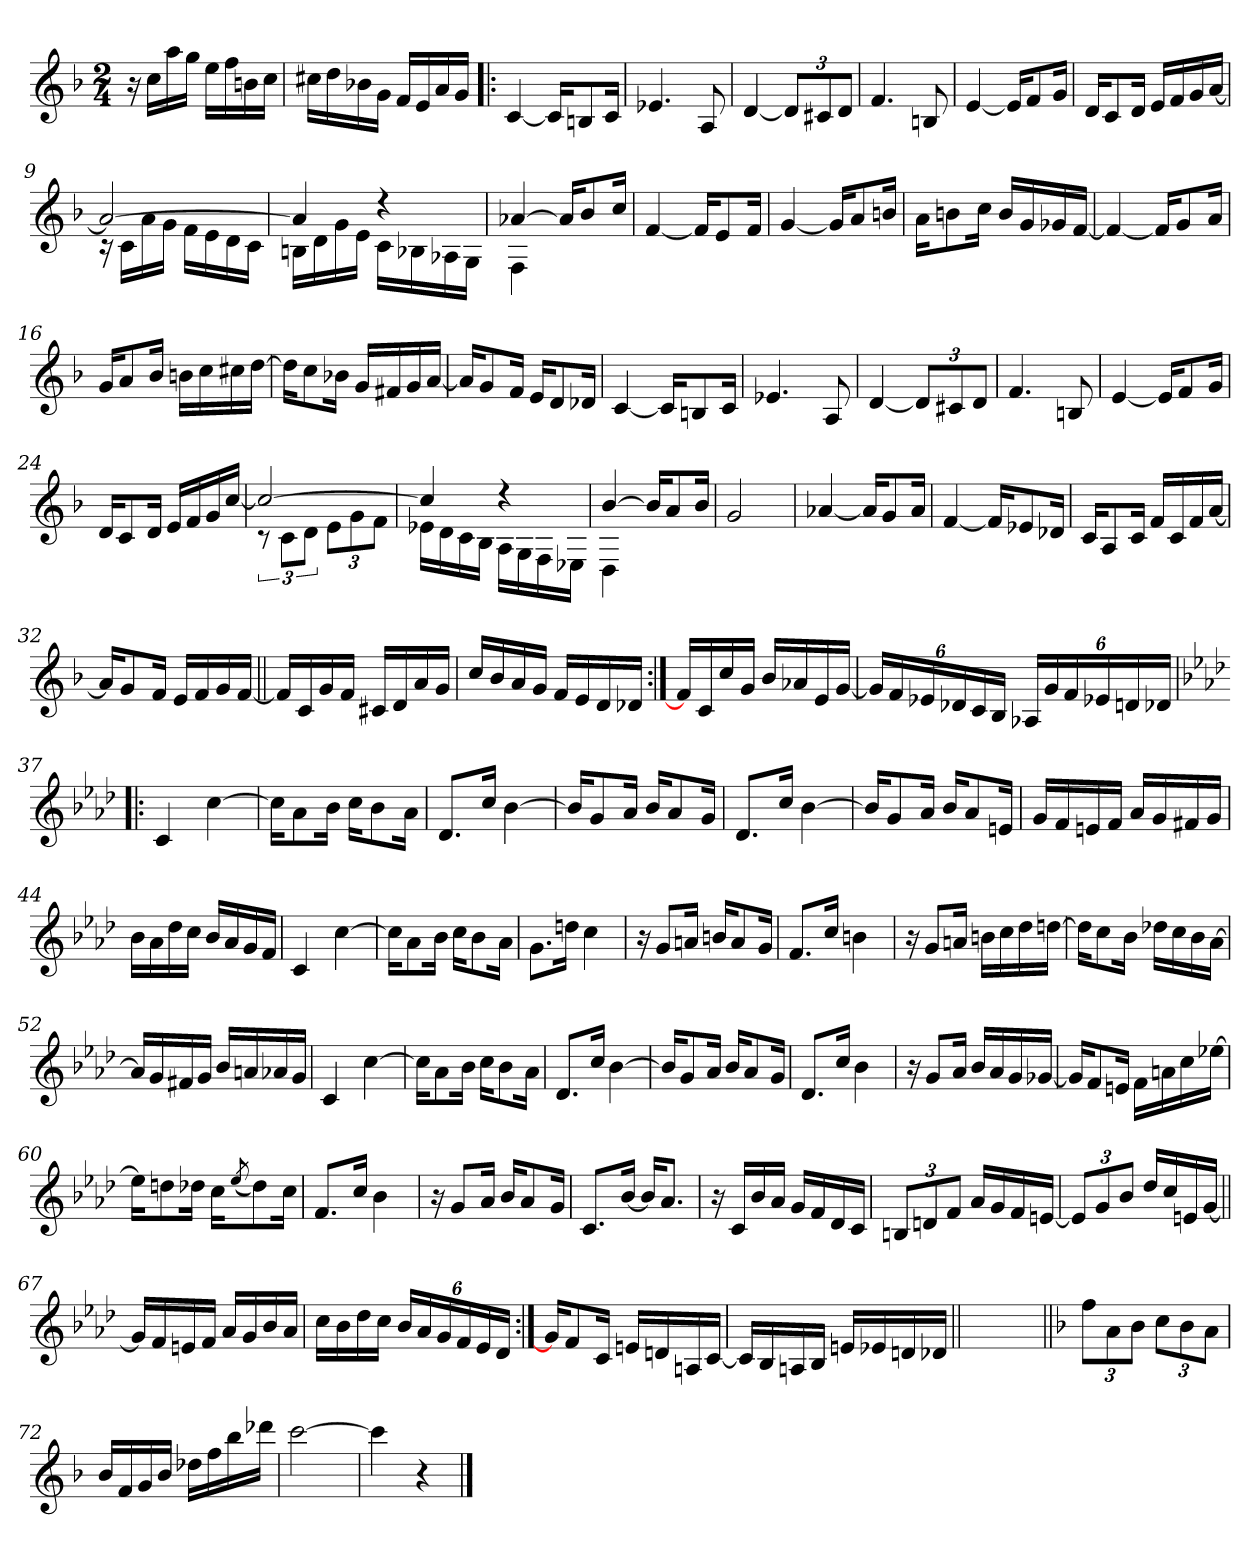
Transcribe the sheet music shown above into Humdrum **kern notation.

**kern
*part1
*staff1
*clefG2
*k[b-]
*F:
*M2/4
=1
16r
16cc\LL
16aa\
16gg\JJ
16ee\LL
16ff\
16bn\
16cc\JJ
=2
16cc#X\LL
16dd\
16b-X\
16g\JJ
16f/LL
16e/
16a/
16g/JJ
=3!|:
[4c/
16c/KL]
8Bn/
16c/Jk
=4
4.e-X/
8A/
=5
[4d/
12d/L]
12c#X/
12d/J
!!LO:LB:g=z
=6
4.f/
8Bn/
=7
[4e/
16e/KL]
8f/
16g/Jk
=8
16d/KL
8c/
16d/Jk
16e/LL
16f/
16g/
[16a/JJ
=9
*^
2a/_	16rc
.	16c\LL
.	16a\
.	16g\JJ
.	16f\LL
.	16e\
.	16d\
.	16c\JJ
=10	=10
4a/]	16Bn\LL
.	16d\
.	16g\
.	16e\JJ
4rdd	16c\LL
.	16B-X\
.	16A-X\
.	16G\JJ
!!LO:LB:g=z	!!
=11	=11
[>4a-X/	4F\
16a-/KL]	4ryy
8b-/	.
16cc/Jk	.
*v	*v
=12
[4f/
16f/KL]
8e/
16f/Jk
=13
[4g/
16g/KL]
8a/
16bn/Jk
=14
16a\KL
8bn\
16cc\Jk
16b/LL
16g/
16g-X/
[16f/JJ
=15
4f/_
16f/KL]
8g/
16a/Jk
!!LO:LB:g=z
=16
16g/KL
8a/
16b-/Jk
16bn\LL
16cc\
16cc#X\
[16dd\JJ
=17
16dd\KL]
8cc\
16b-X\Jk
16g/LL
16f#X/
16g/
[16a/JJ
=18
16a/KL]
8g/
16f/Jk
16e/KL
8d/
16d-X/Jk
=19
[4c/
16c/KL]
8Bn/
16c/Jk
=20
4.e-X/
8A/
!!LO:LB:g=z
=21
[4d/
12d/L]
12c#X/
12d/J
=22
4.f/
8Bn/
=23
[4e/
16e/KL]
8f/
16g/Jk
=24
16d/KL
8c/
16d/Jk
16e/LL
16f/
16g/
[16cc/JJ
=25
*^
2cc/_	12rc
.	12c\L
.	12d\J
.	12e\L
.	12g\
.	12f\J
!!LO:LB:g=z	!!
=26	=26
4cc/]	16e-X\LL
.	16d\
.	16c\
.	16B-\JJ
4rdd	16A\LL
.	16G\
.	16F\
.	16E-X\JJ
=27	=27
[>4b-/	4D\
16b-/KL]	4ryy
8a/	.
16b-/Jk	.
*v	*v
=28
2g/
=29
[4a-X/
16a-/KL]
8g/
16a-/Jk
=30
[4f/
16f/KL]
8e-X/
16d-X/Jk
!!LO:LB:g=z
=31
16c/KL
8A/
16c/Jk
16f/LL
16c/
16f/
[16a/JJ
=32
16a/KL]
8g/
16f/Jk
16e/LL
16f/
16g/
[16f/JJ
=33||
16f/LL]
16c/
16g/
16f/JJ
16c#X/LL
16d/
16a/
16g/JJ
=34
16cc/LL
16b-/
16a/
16g/JJ
16f/LL
16e/
16d/
16d-X/JJ
=35:|!
16f/LL]
16c/
16cc/
16g/JJ
16b-/LL
16a-X/
16e/
[16g/JJ
!!LO:LB:g=z
=36
24g/LL]
24f/
24e-X/
24d-X/
24c/
24B-/JJ
24A-X/LL
24g/
24f/
24e-X/
24dn/
24d-X/JJ
=37!|:
*k[b-e-a-d-]
*A-:
4c/
[4cc\
=38
16cc\KL]
8a-\
16b-\Jk
16cc\KL
8b-\
16a-\Jk
=39
8.d-/L
16cc/Jk
[4b-\
=40
16b-/KL]
8g/
16a-/Jk
16b-/KL
8a-/
16g/Jk
!!LO:LB:g=z
=41
8.d-/L
16cc/Jk
[4b-\
=42
16b-/KL]
8g/
16a-/Jk
16b-/KL
8a-/
16en/Jk
=43
16g/LL
16f/
16en/
16f/JJ
16a-/LL
16g/
16f#X/
16g/JJ
=44
16b-\LL
16a-\
16dd-\
16cc\JJ
16b-/LL
16a-/
16g/
16f/JJ
=45
4c/
[4cc\
!!LO:LB:g=z
=46
16cc\KL]
8a-\
16b-\Jk
16cc\KL
8b-\
16a-\Jk
=47
8.g\L
16ddn\Jk
4cc\
=48
16r
8g/L
16an/Jk
16bn/KL
8a/
16g/Jk
=49
8.f/L
16cc/Jk
4bn\
=50
16r
8g/L
16an/Jk
16bn\LL
16cc\
16dd-\
[16ddn\JJ
=51
16dd\KL]
8cc\
16b-\Jk
16dd-X\LL
16cc\
16b-\
[16a-\JJ
!!LO:PB:g=z
=52
16a-/LL]
16g/
16f#X/
16g/JJ
16b-/LL
16an/
16a-X/
16g/JJ
=53
4c/
[4cc\
=54
16cc\KL]
8a-\
16b-\Jk
16cc\KL
8b-\
16a-\Jk
=55
8.d-/L
16cc/Jk
[4b-\
=56
16b-/KL]
8g/
16a-/Jk
16b-/KL
8a-/
16g/Jk
!!LO:LB:g=z
=57
8.d-/L
16cc/Jk
4b-\
=58
16r
8g/L
16a-/Jk
16b-/LL
16a-/
16g/
[16g-X/JJ
=59
16g-/KL]
8f/
16en/Jk
16f\LL
16an\
16cc\
[16ee-X\JJ
=60
16ee-\KL]
8ddn\
16dd-X\Jk
16cc\KL
(<8qee-/
8dd-\)
16cc\Jk
=61
8.f/L
16cc/Jk
4b-\
!!LO:LB:g=z
=62
16r
8g/L
16a-/Jk
16b-/KL
8a-/
16g/Jk
=63
8.c/L
[16b-/Jk
16b-/KL]
8.a-/J
=64
16r
16c/LL
16b-/
16a-/JJ
16g/LL
16f/
16d-/
16c/JJ
=65
12Bn/L
12dn/
12f/J
16a-/LL
16g/
16f/
[16en/JJ
=66
12e/L]
12g/
12b-/J
16dd-/LL
16cc/
16en/
[16g/JJ
!!LO:LB:g=z
=67||
16g/LL]
16f/
16en/
16f/JJ
16a-/LL
16g/
16b-/
16a-/JJ
=68
16cc\LL
16b-\
16dd-\
16cc\JJ
24b-/LL
24a-/
24g/
24f/
24e-/
24d-/JJ
=69:|!
16g/KL]
8f/
16c/Jk
16en/LL
16dn/
16An/
[16c/JJ
=70
16c/LL]
16B-/
16An/
16B-/JJ
16en/LL
16e-X/
16dn/
16d-X/JJ
=70X1||
*stria0
2ryy
!!LO:LB:g=z
=71||
*stria5
*k[b-]
*F:
12ff\L
12a\
12b-\J
12cc\L
12b-\
12a\J
=72
16b-/LL
16f/
16g/
16b-/JJ
16dd-X\LL
16ff\
16bb-\
16ddd-X\JJ
=73
[2ccc\
=74
4ccc\]
4r
==
*-
